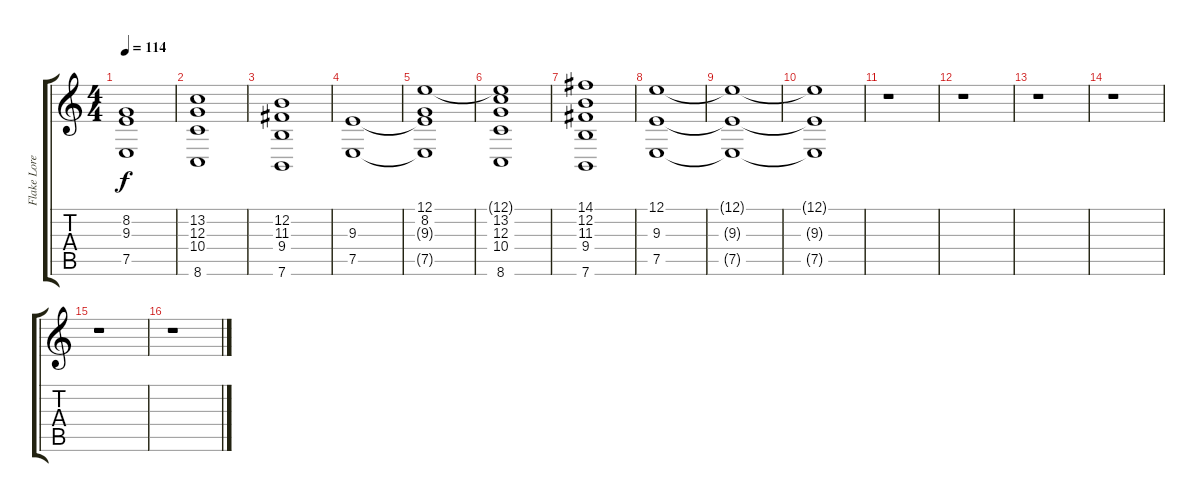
\track ("Flake Lorenz [Keyboard]" "Flake Lore") {instrument stringensemble2}
\staff {score tabs}
\tuning (E4 B3 G3 D3 A2 E2) {hide}
\ts (4 4)
\tempo 114
\clef g2
\ks c
(8.2 9.3{t} 7.5{t}).1{dy f} |
(13.2 12.3 10.4 8.6).1 |
(12.2 11.3 9.4 7.6).1 |
(9.3 7.5).1 |
(12.1 8.2 9.3{t} 7.5{t}).1 |
(12.1{t} 13.2 12.3 10.4 8.6).1 |
(14.1 12.2 11.3 9.4 7.6).1 |
(12.1 9.3 7.5).1 |
(12.1{t} 9.3{t} 7.5{t}).1 |
(12.1{t} 9.3{t} 7.5{t}).1{volume 0} |
r.1 |
r.1 |
r.1 |
r.1 |
r.1 |
r.1
